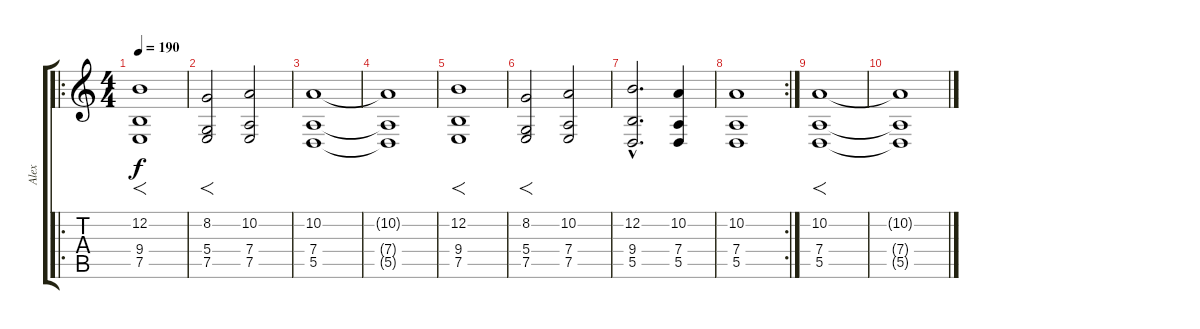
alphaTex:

\track ("Alex" "Alex") {instrument stringensemble1}
\staff {score tabs}
\tuning (E4 B3 G3 D3 A2 E2) {hide}
\ro
\ts (4 4)
\tempo 190
\clef g2
\ks c
(12.2 9.4 7.5).1{f dy f instrument stringensemble1} |
(8.2 5.4 7.5).2{f} (10.2 7.4 7.5).2 |
(10.2 7.4 5.5).1 |
(10.2{t} 7.4{t} 5.5{t}).1 |
(12.2 9.4 7.5).1{f} |
(8.2 5.4 7.5).2{f} (10.2 7.4 7.5).2 |
(12.2{hac} 9.4{hac} 5.5{hac}).2{d} (10.2 7.4 5.5).4 |
\rc 2
(10.2 7.4 5.5).1 |
(10.2 7.4 5.5).1{f} |
(10.2{t} 7.4{t} 5.5{t}).1
